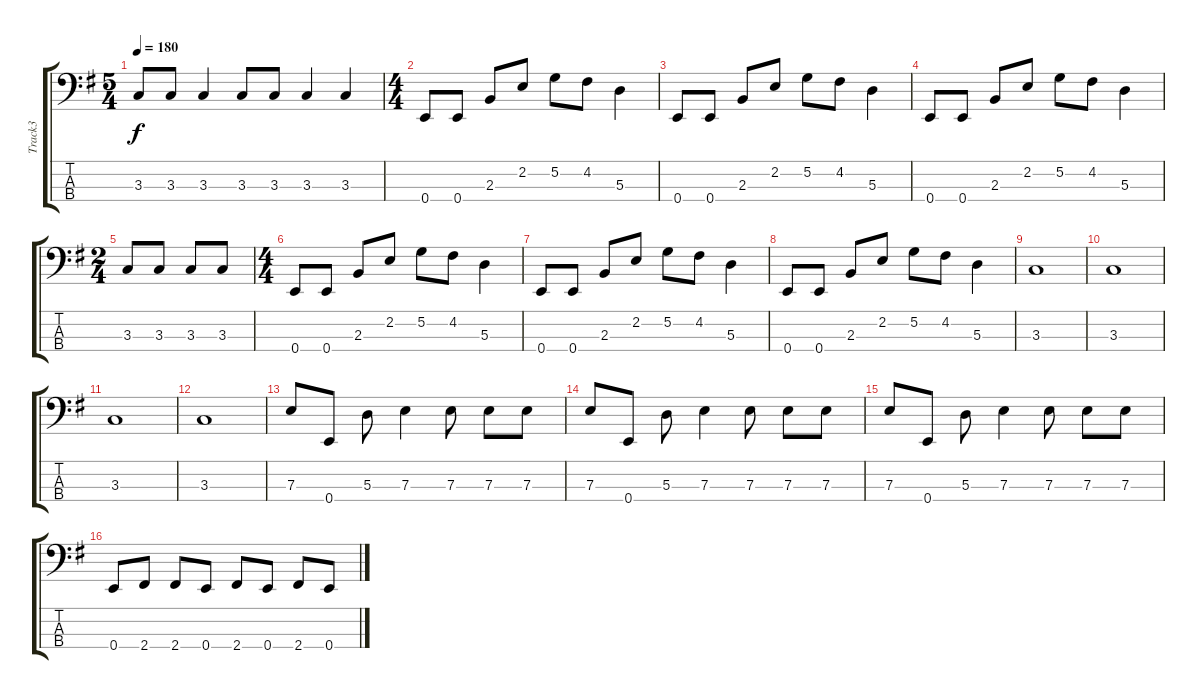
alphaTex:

\track ("Track3" "Track3") {instrument electricbassfinger}
\staff {score tabs}
\tuning (G2 D2 A1 E1) {hide}
\ts (5 4)
\tempo 180
\clef f4
\ks g
3.3.8{dy f} 3.3.8 3.3.4 3.3.8 3.3.8 3.3.4 3.3.4 |
\ts (4 4)
0.4.8 0.4.8 2.3.8 2.2.8 5.2.8 4.2.8 5.3.4 |
0.4.8 0.4.8 2.3.8 2.2.8 5.2.8 4.2.8 5.3.4 |
0.4.8 0.4.8 2.3.8 2.2.8 5.2.8 4.2.8 5.3.4 |
\ts (2 4)
3.3.8 3.3.8 3.3.8 3.3.8 |
\ts (4 4)
0.4.8 0.4.8 2.3.8 2.2.8 5.2.8 4.2.8 5.3.4 |
0.4.8 0.4.8 2.3.8 2.2.8 5.2.8 4.2.8 5.3.4 |
0.4.8 0.4.8 2.3.8 2.2.8 5.2.8 4.2.8 5.3.4 |
3.3.1 |
3.3.1 |
3.3.1 |
3.3.1 |
7.3.8 0.4.8 5.3.8 7.3.4 7.3.8 7.3.8 7.3.8 |
7.3.8 0.4.8 5.3.8 7.3.4 7.3.8 7.3.8 7.3.8 |
7.3.8 0.4.8 5.3.8 7.3.4 7.3.8 7.3.8 7.3.8 |
0.4.8 2.4.8 2.4.8 0.4.8 2.4.8 0.4.8 2.4.8 0.4.8
